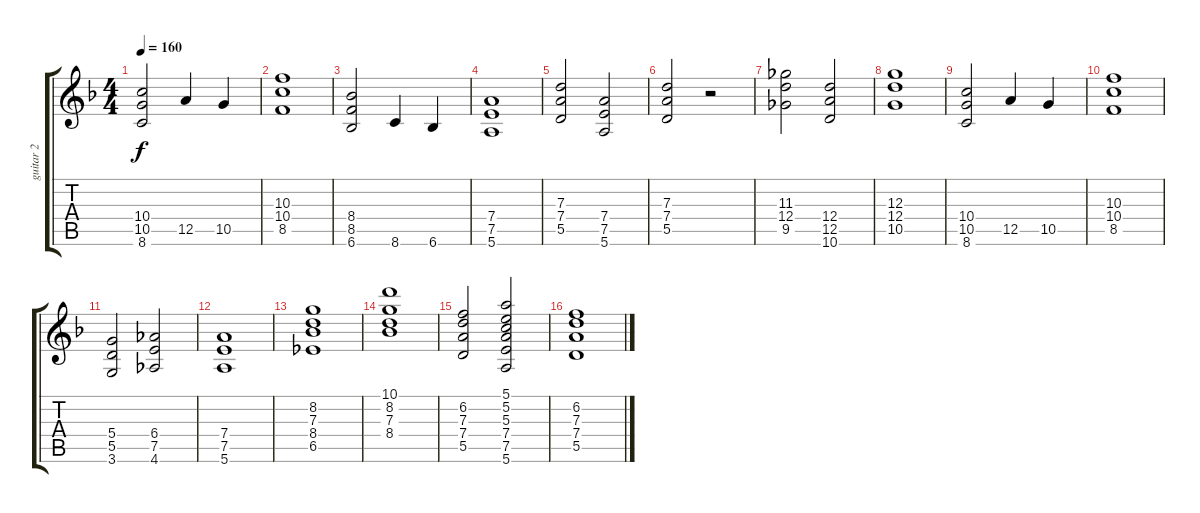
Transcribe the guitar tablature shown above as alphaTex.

\track ("guitar 2" "guitar 2") {instrument overdrivenguitar}
\staff {score tabs}
\tuning (E4 B3 G3 D3 A2 E2) {hide}
\ts (4 4)
\tempo 160
\clef g2
\ks dminor
(10.4 10.5 8.6).2{dy f} 12.5.4 10.5.4 |
(10.3 10.4 8.5).1 |
(8.4 8.5 6.6).2 8.6.4 6.6.4 |
(7.4 7.5 5.6).1 |
(7.3 7.4 5.5).2 (7.4 7.5 5.6).2 |
(7.3 7.4 5.5).2 r.2 |
(11.3 12.4 9.5).2 (12.4 12.5 10.6).2 |
(12.3 12.4 10.5).1 |
(10.4 10.5 8.6).2 12.5.4 10.5.4 |
(10.3 10.4 8.5).1 |
(5.4 5.5 3.6).2 (6.4 7.5 4.6).2 |
(7.4 7.5 5.6).1 |
(8.2 7.3 8.4 6.5).1 |
(10.1 8.2 7.3 8.4).1 |
(6.2 7.3 7.4 5.5).2 (5.1 5.2 5.3 7.4 7.5 5.6).2 |
(6.2 7.3 7.4 5.5).1
